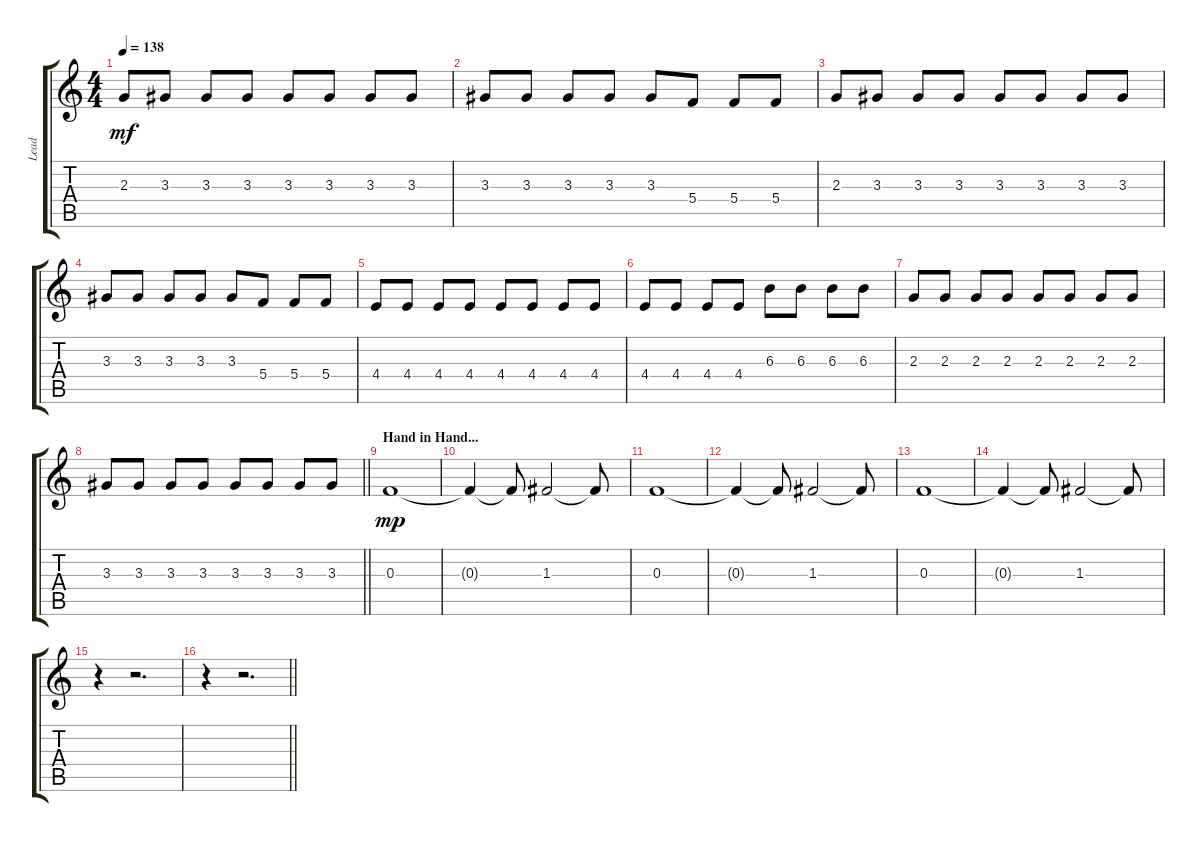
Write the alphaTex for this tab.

\track ("Lead" "Lead") {instrument distortionguitar}
\staff {score tabs}
\tuning (D4 A3 F3 C3 G2 D2) {hide}
\ts (4 4)
\tempo 138
\clef g2
\ks c
2.3.8{dy mf} 3.3.8 3.3.8 3.3.8 3.3.8 3.3.8 3.3.8 3.3.8 |
3.3.8 3.3.8 3.3.8 3.3.8 3.3.8 5.4.8 5.4.8 5.4.8 |
2.3.8 3.3.8 3.3.8 3.3.8 3.3.8 3.3.8 3.3.8 3.3.8 |
3.3.8 3.3.8 3.3.8 3.3.8 3.3.8 5.4.8 5.4.8 5.4.8 |
4.4.8 4.4.8 4.4.8 4.4.8 4.4.8 4.4.8 4.4.8 4.4.8 |
4.4.8 4.4.8 4.4.8 4.4.8 6.3.8 6.3.8 6.3.8 6.3.8 |
2.3.8 2.3.8 2.3.8 2.3.8 2.3.8 2.3.8 2.3.8 2.3.8 |
\barLineRight lightlight
3.3.8 3.3.8 3.3.8 3.3.8 3.3.8 3.3.8 3.3.8 3.3.8 |
\section ("" "Hand in Hand...")
0.3.1{dy mp} |
0.3{t}.4 0.3{t}.8 1.3.2 1.3{t}.8 |
0.3.1 |
0.3{t}.4 0.3{t}.8 1.3.2 1.3{t}.8 |
0.3.1 |
0.3{t}.4 0.3{t}.8 1.3.2 1.3{t}.8 |
r.4 r.2{d} |
\barLineRight lightlight
r.4 r.2{d}
